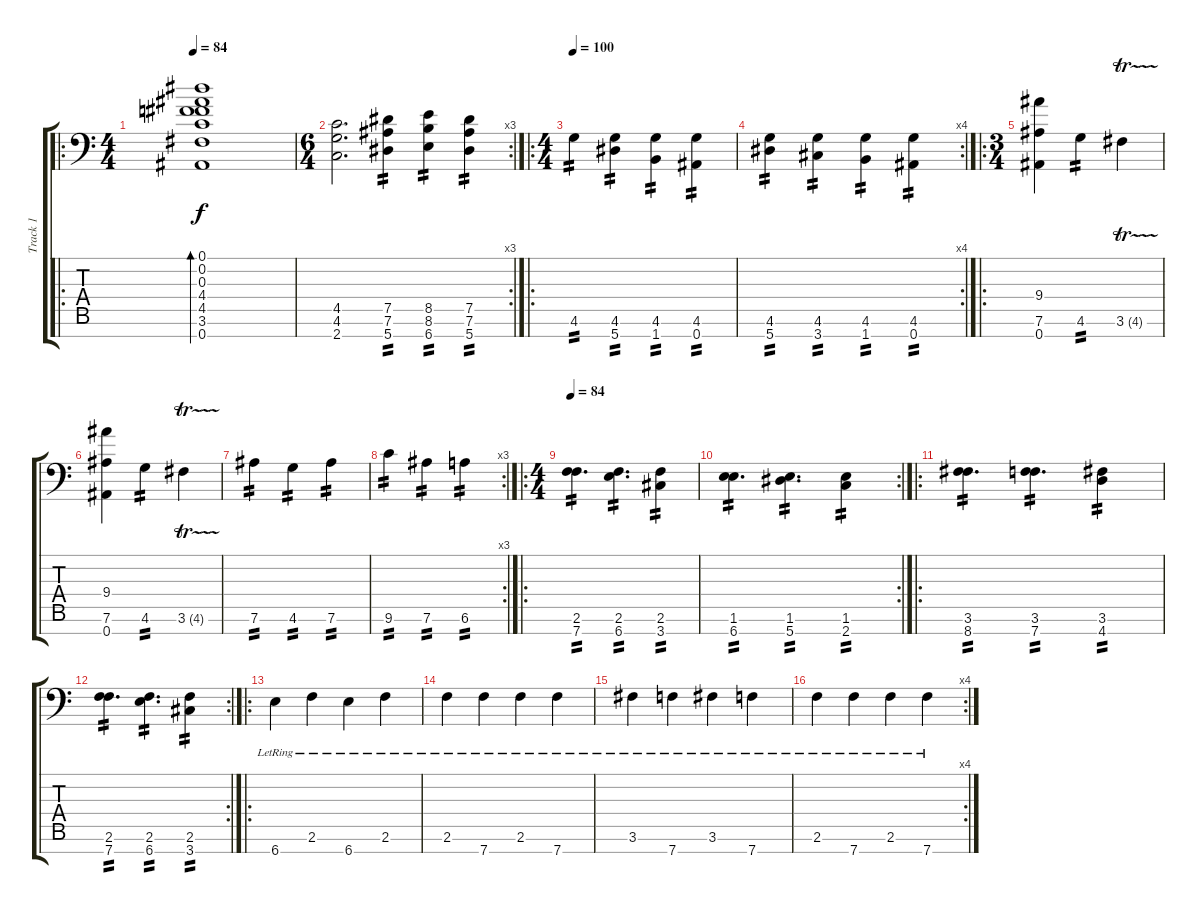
\track ("Track 1" "Track 1") {instrument distortionguitar}
\staff {score tabs}
\tuning (Eb4 Bb3 Gb3 Db3 Ab2 Eb2 Bb1) {hide}
\ro
\ts (4 4)
\tempo 84
\clef f4
\ks c
(0.1 0.2 0.3 4.4 4.5 3.6 0.7).1{bd 240 dy f} |
\rc 3
\ts (6 4)
(4.5 4.6 2.7).2{d} (7.5 7.6 5.7).4{tp 2} (8.5 8.6 6.7).4{tp 2} (7.5 7.6 5.7).4{tp 2} |
\ro
\ts (4 4)
\tempo 100
4.6.4{tp 2} (4.6 5.7).4{tp 2} (4.6 1.7).4{tp 2} (4.6 0.7).4{tp 2} |
\rc 4
(4.6 5.7).4{tp 2} (4.6 3.7).4{tp 2} (4.6 1.7).4{tp 2} (4.6 0.7).4{tp 2} |
\ro
\ts (3 4)
(9.4 7.6 0.7).4 4.6.4{tp 2} 3.6{tr (4 32)}.4 |
(9.4 7.6 0.7).4 4.6.4{tp 2} 3.6{tr (4 32)}.4 |
7.6.4{tp 2} 4.6.4{tp 2} 7.6.4{tp 2} |
\rc 3
9.6.4{tp 2} 7.6.4{tp 2} 6.6.4{tp 2} |
\ro
\ts (4 4)
\tempo 84
(2.6 7.7).4{d tp 2} (2.6 6.7).4{d tp 2} (2.6 3.7).4{tp 2} |
\rc 2
(1.6 6.7).4{d tp 2} (1.6 5.7).4{d tp 2} (1.6 2.7).4{tp 2} |
\ro
(3.6 8.7).4{d tp 2} (3.6 7.7).4{d tp 2} (3.6 4.7).4{tp 2} |
\rc 2
(2.6 7.7).4{d tp 2} (2.6 6.7).4{d tp 2} (2.6 3.7).4{tp 2} |
\ro
6.7{lr}.4 2.6{lr}.4 6.7{lr}.4 2.6{lr}.4 |
2.6{lr}.4 7.7{lr}.4 2.6{lr}.4 7.7{lr}.4 |
3.6{lr}.4 7.7{lr}.4 3.6{lr}.4 7.7{lr}.4 |
\rc 4
2.6{lr}.4 7.7{lr}.4 2.6{lr}.4 7.7{lr}.4
